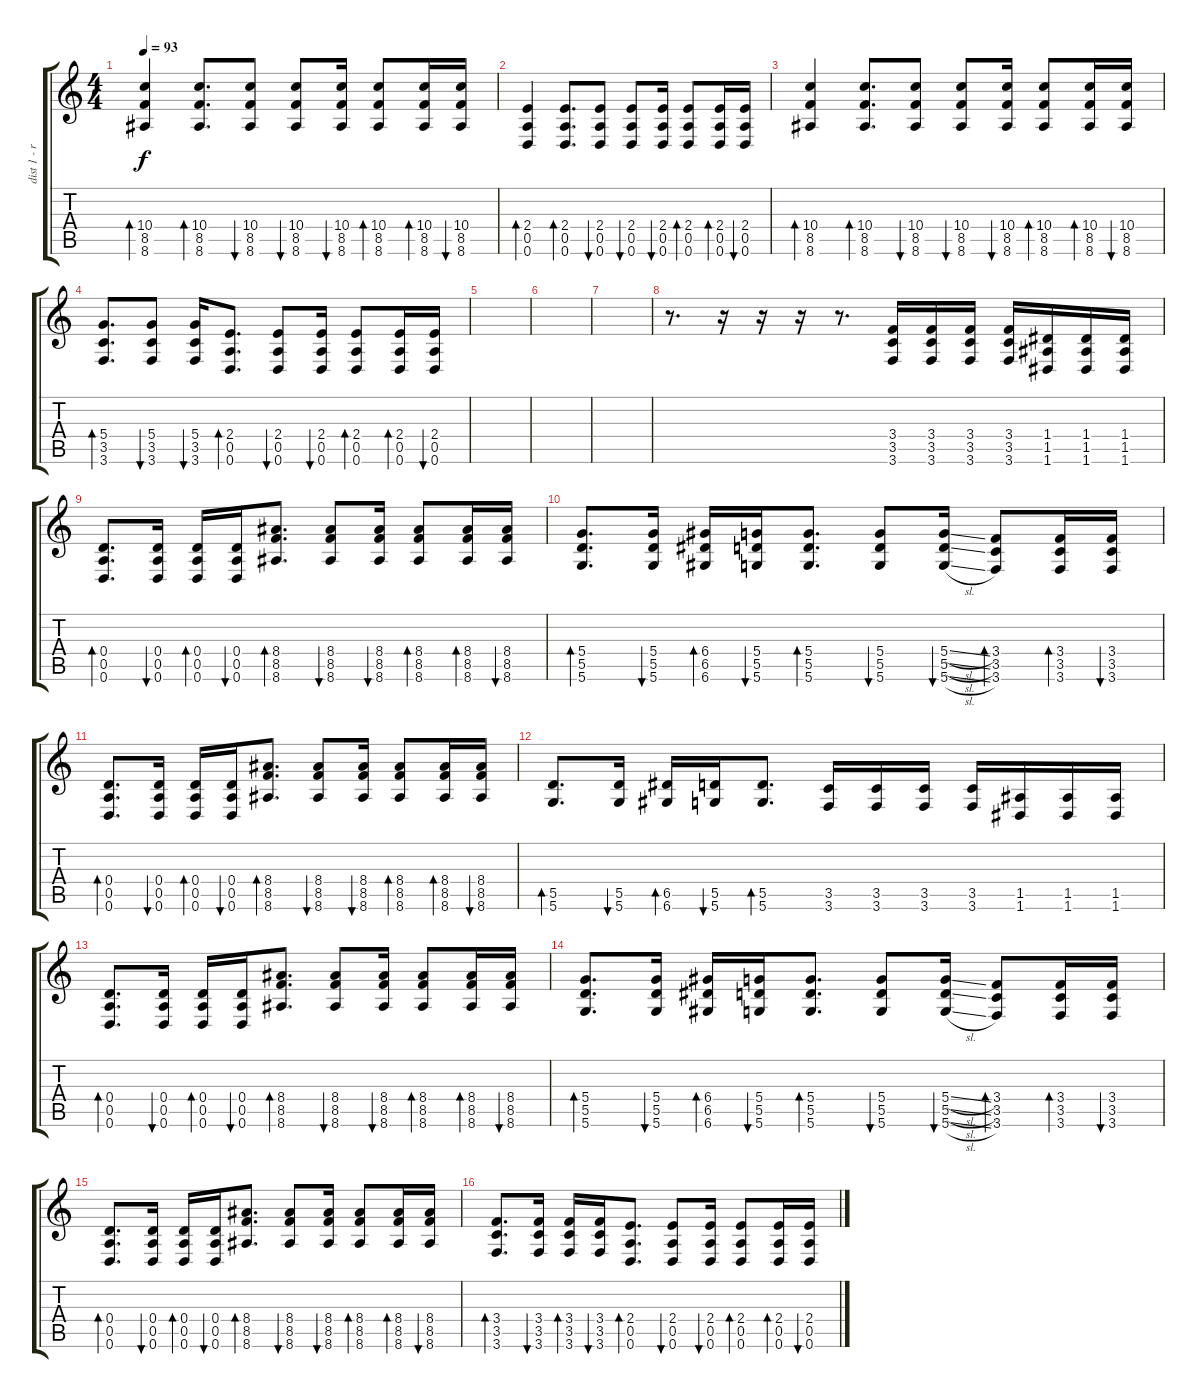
\track ("dist 1 - refren" "dist 1 - r") {instrument distortionguitar}
\staff {score tabs}
\tuning (E4 B3 G3 D3 A2 D2) {hide}
\ts (4 4)
\tempo 93
\clef g2
\ks c
(10.4 8.5 8.6).4{bd 60 dy f} (10.4 8.5 8.6).8{d bd 60} (10.4 8.5 8.6).8{bu 60} (10.4 8.5 8.6).8{bu 60} (10.4 8.5 8.6).16{bu 60} (10.4 8.5 8.6).8{bd 60} (10.4 8.5 8.6).16{bd 60} (10.4 8.5 8.6).16{bu 60} |
(2.4 0.5 0.6).4{bd 60} (2.4 0.5 0.6).8{d bd 60} (2.4 0.5 0.6).8{bu 60} (2.4 0.5 0.6).8{bu 60} (2.4 0.5 0.6).16{bu 60} (2.4 0.5 0.6).8{bd 60} (2.4 0.5 0.6).16{bd 60} (2.4 0.5 0.6).16{bu 60} |
(10.4 8.5 8.6).4{bd 60} (10.4 8.5 8.6).8{d bd 60} (10.4 8.5 8.6).8{bu 60} (10.4 8.5 8.6).8{bu 60} (10.4 8.5 8.6).16{bu 60} (10.4 8.5 8.6).8{bd 60} (10.4 8.5 8.6).16{bd 60} (10.4 8.5 8.6).16{bu 60} |
(5.4 3.5 3.6).8{d bd 60} (5.4 3.5 3.6).8{bu 60} (5.4 3.5 3.6).16{bu 60} (2.4 0.5 0.6).8{d bd 60} (2.4 0.5 0.6).8{bu 60} (2.4 0.5 0.6).16{bu 60} (2.4 0.5 0.6).8{bd 60} (2.4 0.5 0.6).16{bd 60} (2.4 0.5 0.6).16{bu 60} |
|
|
|
r.8{d} r.16 r.16 r.16 r.8{d} (3.4 3.5 3.6).16 (3.4 3.5 3.6).16 (3.4 3.5 3.6).16 (3.4 3.5 3.6).16 (1.4 1.5 1.6).16 (1.4 1.5 1.6).16 (1.4 1.5 1.6).16 |
(0.4 0.5 0.6).8{d bd 60} (0.4 0.5 0.6).16{bu 60} (0.4 0.5 0.6).16{bd 60} (0.4 0.5 0.6).16{bu 60} (8.4 8.5 8.6).8{d bd 60} (8.4 8.5 8.6).8{bu 60} (8.4 8.5 8.6).16{bu 60} (8.4 8.5 8.6).8{bd 60} (8.4 8.5 8.6).16{bd 60} (8.4 8.5 8.6).16{bu 60} |
(5.4 5.5 5.6).8{d bd 60} (5.4 5.5 5.6).16{bu 60} (6.4 6.5 6.6).16{bd 60} (5.4 5.5 5.6).16{bu 60} (5.4 5.5 5.6).8{d bd 60} (5.4 5.5 5.6).8{bu 60} (5.4{sl} 5.5{sl} 5.6{sl}).16{bu 60} (3.4 3.5 3.6).8{bd 60} (3.4 3.5 3.6).16{bd 60} (3.4 3.5 3.6).16{bu 60} |
(0.4 0.5 0.6).8{d bd 60} (0.4 0.5 0.6).16{bu 60} (0.4 0.5 0.6).16{bd 60} (0.4 0.5 0.6).16{bu 60} (8.4 8.5 8.6).8{d bd 60} (8.4 8.5 8.6).8{bu 60} (8.4 8.5 8.6).16{bu 60} (8.4 8.5 8.6).8{bd 60} (8.4 8.5 8.6).16{bd 60} (8.4 8.5 8.6).16{bu 60} |
(5.5 5.6).8{d bd 60} (5.5 5.6).16{bu 60} (6.5 6.6).16{bd 60} (5.5 5.6).16{bu 60} (5.5 5.6).8{d bd 60} (3.5 3.6).16 (3.5 3.6).16 (3.5 3.6).16 (3.5 3.6).16 (1.5 1.6).16 (1.5 1.6).16 (1.5 1.6).16 |
(0.4 0.5 0.6).8{d bd 60} (0.4 0.5 0.6).16{bu 60} (0.4 0.5 0.6).16{bd 60} (0.4 0.5 0.6).16{bu 60} (8.4 8.5 8.6).8{d bd 60} (8.4 8.5 8.6).8{bu 60} (8.4 8.5 8.6).16{bu 60} (8.4 8.5 8.6).8{bd 60} (8.4 8.5 8.6).16{bd 60} (8.4 8.5 8.6).16{bu 60} |
(5.4 5.5 5.6).8{d bd 60} (5.4 5.5 5.6).16{bu 60} (6.4 6.5 6.6).16{bd 60} (5.4 5.5 5.6).16{bu 60} (5.4 5.5 5.6).8{d bd 60} (5.4 5.5 5.6).8{bu 60} (5.4{sl} 5.5{sl} 5.6{sl}).16{bu 60} (3.4 3.5 3.6).8{bd 60} (3.4 3.5 3.6).16{bd 60} (3.4 3.5 3.6).16{bu 60} |
(0.4 0.5 0.6).8{d bd 60} (0.4 0.5 0.6).16{bu 60} (0.4 0.5 0.6).16{bd 60} (0.4 0.5 0.6).16{bu 60} (8.4 8.5 8.6).8{d bd 60} (8.4 8.5 8.6).8{bu 60} (8.4 8.5 8.6).16{bu 60} (8.4 8.5 8.6).8{bd 60} (8.4 8.5 8.6).16{bd 60} (8.4 8.5 8.6).16{bu 60} |
(3.4 3.5 3.6).8{d bd 60} (3.4 3.5 3.6).16{bu 60} (3.4 3.5 3.6).16{bd 60} (3.4 3.5 3.6).16{bu 60} (2.4 0.5 0.6).8{d bd 60} (2.4 0.5 0.6).8{bu 60} (2.4 0.5 0.6).16{bu 60} (2.4 0.5 0.6).8{bd 60} (2.4 0.5 0.6).16{bd 60} (2.4 0.5 0.6).16{bu 60}
